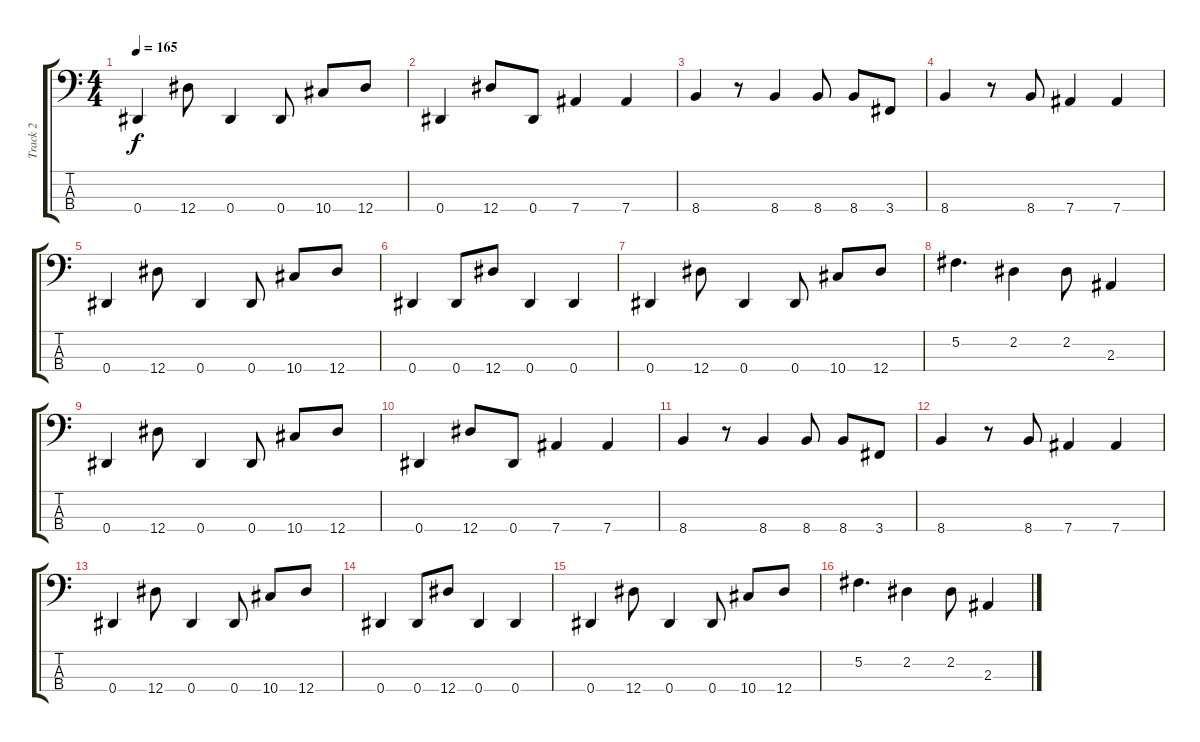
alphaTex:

\track ("Track 2" "Track 2") {instrument electricbassfinger}
\staff {score tabs}
\tuning (Gb2 Db2 Ab1 Eb1) {hide}
\ts (4 4)
\tempo 165
\clef f4
\ks c
0.4.4{dy f} 12.4.8 0.4.4 0.4.8 10.4.8 12.4.8 |
0.4.4 12.4.8 0.4.8 7.4.4 7.4.4 |
8.4.4 r.8 8.4.4 8.4.8 8.4.8 3.4.8 |
8.4.4 r.8 8.4.8 7.4.4 7.4.4 |
0.4.4 12.4.8 0.4.4 0.4.8 10.4.8 12.4.8 |
0.4.4 0.4.8 12.4.8 0.4.4 0.4.4 |
0.4.4 12.4.8 0.4.4 0.4.8 10.4.8 12.4.8 |
5.2.4{d} 2.2.4 2.2.8 2.3.4 |
0.4.4 12.4.8 0.4.4 0.4.8 10.4.8 12.4.8 |
0.4.4 12.4.8 0.4.8 7.4.4 7.4.4 |
8.4.4 r.8 8.4.4 8.4.8 8.4.8 3.4.8 |
8.4.4 r.8 8.4.8 7.4.4 7.4.4 |
0.4.4 12.4.8 0.4.4 0.4.8 10.4.8 12.4.8 |
0.4.4 0.4.8 12.4.8 0.4.4 0.4.4 |
0.4.4 12.4.8 0.4.4 0.4.8 10.4.8 12.4.8 |
5.2.4{d} 2.2.4 2.2.8 2.3.4
